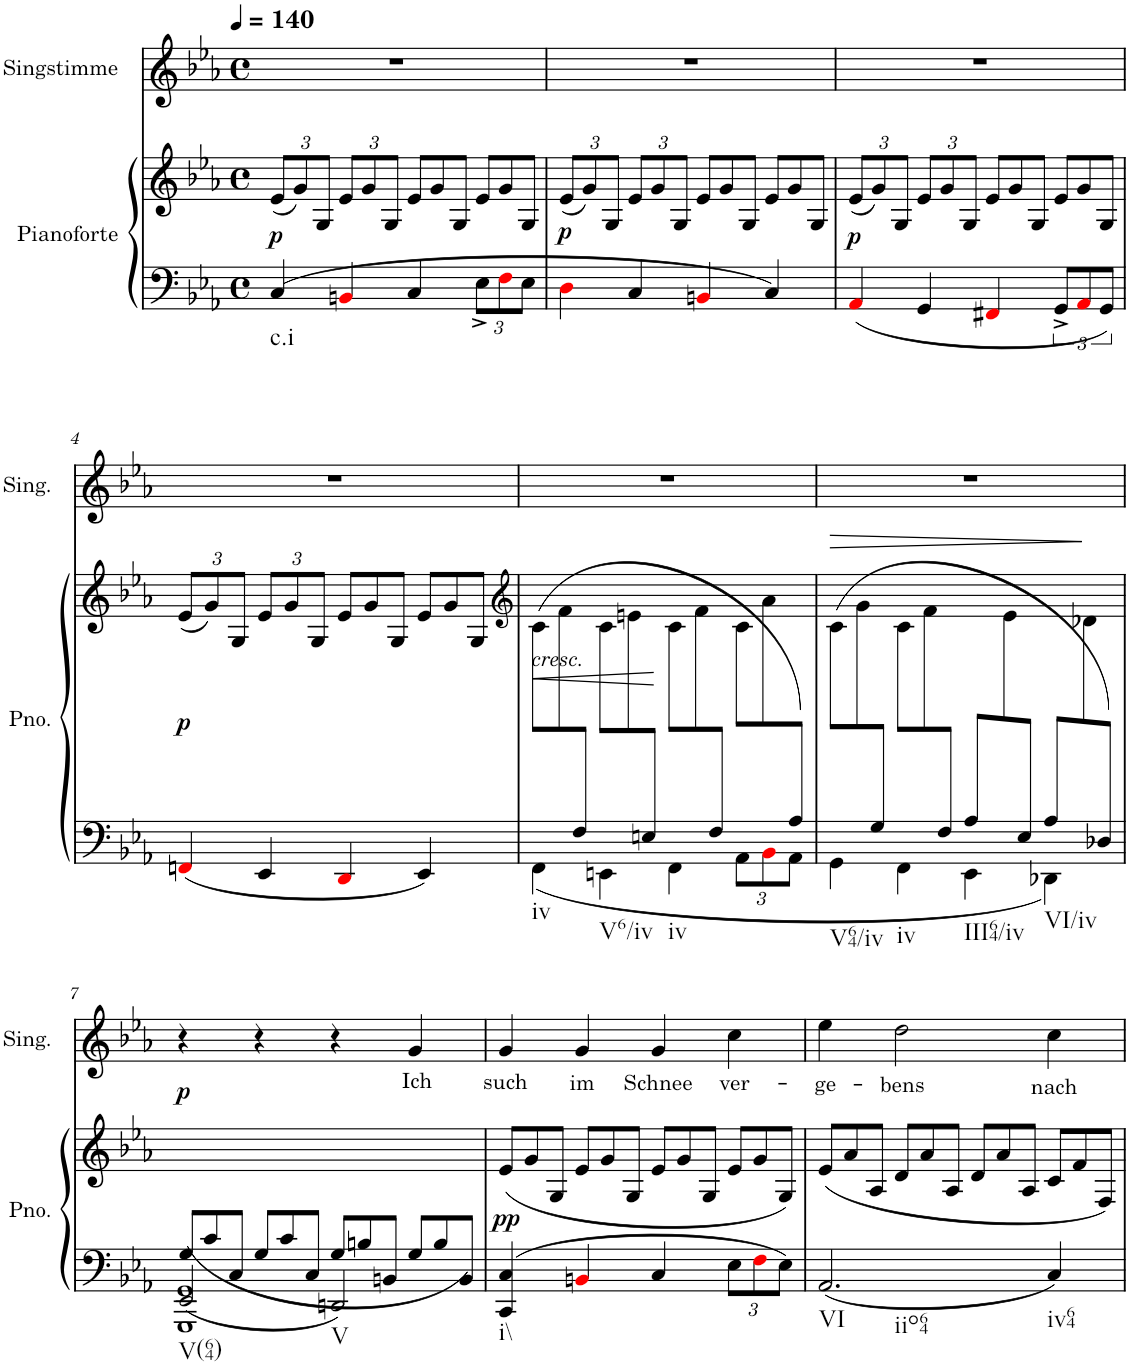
**kern	**kern	**dynam	**kern	**text
*part2	*part2	*part2	*part1	*part1
*staff3	*staff2	*staff2/3	*staff1	*staff1
*I"Pianoforte	*	*	*I"Singstimme	*
*I'Pno.	*	*	*I'Sing.	*
*clefF4	*clefG2	*	*clefG2	*
*k[b-e-a-]	*k[b-e-a-]	*	*k[b-e-a-]	*
*M4/4	*M4/4	*	*M4/4	*
*met(c)	*met(c)	*	*met(c)	*
*MM140	*MM140	*	*MM140	*
*	*Xbrackettup	*	*	*
=1	=1	=1	=1	=1
!LO:TX:b:t=c.i	!	!	!	!
!	!	!LO:DY:b	!	!
4C/	(12e-/L	p	1r	.
.	12g/)	.	.	.
.	12G/J	.	.	.
4BBni/	12e-/L	.	.	.
.	12g/	.	.	.
.	12G/J	.	.	.
*	*Xtuplet	*	*	*
4C/	12e-/L	.	.	.
.	12g/	.	.	.
.	12G/J	.	.	.
*Xbrackettup	*	*	*	*
12E-^<\L	12e-/L	.	.	.
12Fi\	12g/	.	.	.
12E-\J	12G/J	.	.	.
=2	=2	=2	=2	=2
*	*tuplet	*	*	*
!	!	!LO:DY:b	!	!
4Di\	(12e-/L	p	1r	.
.	12g/)	.	.	.
.	12G/J	.	.	.
4C/	12e-/L	.	.	.
.	12g/	.	.	.
.	12G/J	.	.	.
*	*Xtuplet	*	*	*
4BBni/	12e-/L	.	.	.
.	12g/	.	.	.
.	12G/J	.	.	.
4C/	12e-/L	.	.	.
.	12g/	.	.	.
.	12G/J	.	.	.
=3	=3	=3	=3	=3
*	*tuplet	*	*	*
!	!	!LO:DY:b	!	!
4AA-i/	(12e-/L	p	1r	.
.	12g/)	.	.	.
.	12G/J	.	.	.
4GG/	12e-/L	.	.	.
.	12g/	.	.	.
.	12G/J	.	.	.
*	*Xtuplet	*	*	*
4FF#Xi/	12e-/L	.	.	.
.	12g/	.	.	.
.	12G/J	.	.	.
*brackettup	*	*	*	*
12GG^</L	12e-/L	.	.	.
12AA-i/	12g/	.	.	.
12GG/J	12G/J	.	.	.
!!LO:LB:g=z
=4	=4	=4	=4	=4
*	*tuplet	*	*	*
!	!	!LO:DY:b	!	!
4FFni/	(12e-/L	p	1r	.
.	12g/)	.	.	.
.	12G/J	.	.	.
4EE-/	12e-/L	.	.	.
.	12g/	.	.	.
.	12G/J	.	.	.
*	*Xtuplet	*	*	*
4DDi/	12e-/L	.	.	.
.	12g/	.	.	.
.	12G/J	.	.	.
4EE-/	12e-/L	.	.	.
.	12g/	.	.	.
.	12G/J	.	.	.
=5	=5	=5	=5	=5
*	*clefG2	*	*	*
*^	*	*	*	*
!	!	!LO:TX:b:i:t=cresc.	!	!	!
!LO:TX:b:t=iv	!	!	!	!	!
6ryy	4FF\	(12c\L	.	1r	.
.	.	12f\	.	.	.
12F/J	.	12ryy	.	.	.
!LO:TX:b:t=V6/iv	!	!	!	!	!
6ryy	4EEn\	12c\L	.	.	.
.	.	12en\	.	.	.
12En/J	.	12ryy	.	.	.
!LO:TX:b:t=iv	!	!	!	!	!
6ryy	4FF\	12c\L	.	.	.
.	.	12f\	.	.	.
12F/J	.	12ryy	.	.	.
*	*Xbrackettup	*	*	*	*
6ryy	12AA-\L	12c\L	.	.	.
.	12BB-i\	12a-\	.	.	.
12A-/J)	12AA-\J	12ryy	.	.	.
=6	=6	=6	=6	=6	=6
!LO:TX:b:t=V64/iv	!	!	!	!	!
!	!	!	!LO:HP:b	!	!
6ryy	4GG\	(12c\L	>	1r	.
.	.	12g\	.	.	.
12G/J	.	12ryy	.	.	.
!LO:TX:b:t=iv	!	!	!	!	!
6ryy	4FF\	12c\L	.	.	.
.	.	12f\	.	.	.
12F/J	.	6ryy	.	.	.
*Xtuplet	*	*	*	*	*
!LO:TX:b:t=III64/iv	!	!	!	!	!
12A-/L	4EE-\	.	.	.	.
12ryy	.	12e-\	.	.	.
12E-/J	.	6ryy	.	.	.
!LO:TX:b:t=VI/iv	!	!	!	!	!
12A-/L	4DD-X\	.	.	.	.
12ryy	.	12d-X\	.	.	.
12D-X/J)	.	12ryy	.	.	.
*v	*v	*	*	*	*
.	.	]	.	.
!!LO:LB:g=z
=7	=7	=7	=7	=7
*^	*	*	*	*
*	*^	*	*	*	*
!LO:TX:b:t=V(64)	!	!	!	!	!	!
!LO:TX:b:t=V	!	!	!	!	!	!
!	!	!	!	!LO:DY:a	!	!
12G/L	1GGG 1GG	2EE-/	1ryy	p	4r	.
12c/	.	.	.	.	.	.
12C/J	.	.	.	.	.	.
12G/L	.	.	.	.	4r	.
12c/	.	.	.	.	.	.
12C/J	.	.	.	.	.	.
12G/L	.	2DDn/	.	.	4r	.
12Bn/	.	.	.	.	.	.
12BBn/J	.	.	.	.	.	.
!	!	!	!	!	!	!LO:LY:b
12G/L	.	.	.	.	4g/	Ich
12B/	.	.	.	.	.	.
12BB/J	.	.	.	.	.	.
*v	*v	*v	*	*	*	*
=8	=8	=8	=8	=8
!LO:TX:b:t=i\\	!	!	!	!
!	!	!LO:DY:b	!	!LO:LY:b
4CC/ 4C/	(12e-/L	pp	4g/	such
.	12g/	.	.	.
.	12G/J	.	.	.
!	!	!	!	!LO:LY:b
4BBni/	12e-/L	.	4g/	im
.	12g/	.	.	.
.	12G/J	.	.	.
!	!	!	!	!LO:LY:b
4C/	12e-/L	.	4g/	Schnee
.	12g/	.	.	.
.	12G/J	.	.	.
*tuplet	*	*	*	*
!	!	!	!	!LO:LY:b
12E-\L	12e-/L	.	4cc\	ver-
12Fi\	12g/	.	.	.
12E-\J	12G/J)	.	.	.
=9	=9	=9	=9	=9
!LO:TX:b:t=VI	!	!	!	!
!LO:TX:b:t=iio64	!	!	!	!
!	!	!	!	!LO:LY:b
2.AA-/	(12e-/L	.	4ee-\	-ge-
.	12a-/	.	.	.
.	12A-/J	.	.	.
!	!	!	!	!LO:LY:b
.	12d/L	.	2dd\	-bens
.	12a-/	.	.	.
.	12A-/J	.	.	.
.	12d/L	.	.	.
.	12a-/	.	.	.
.	12A-/J	.	.	.
!LO:TX:b:t=iv64	!	!	!	!
!	!	!	!	!LO:LY:b
4C/	12c/L	.	4cc\	nach
.	12f/	.	.	.
.	12F/J)	.	.	.
=	=	=	=	=
*-	*-	*-	*-	*-
